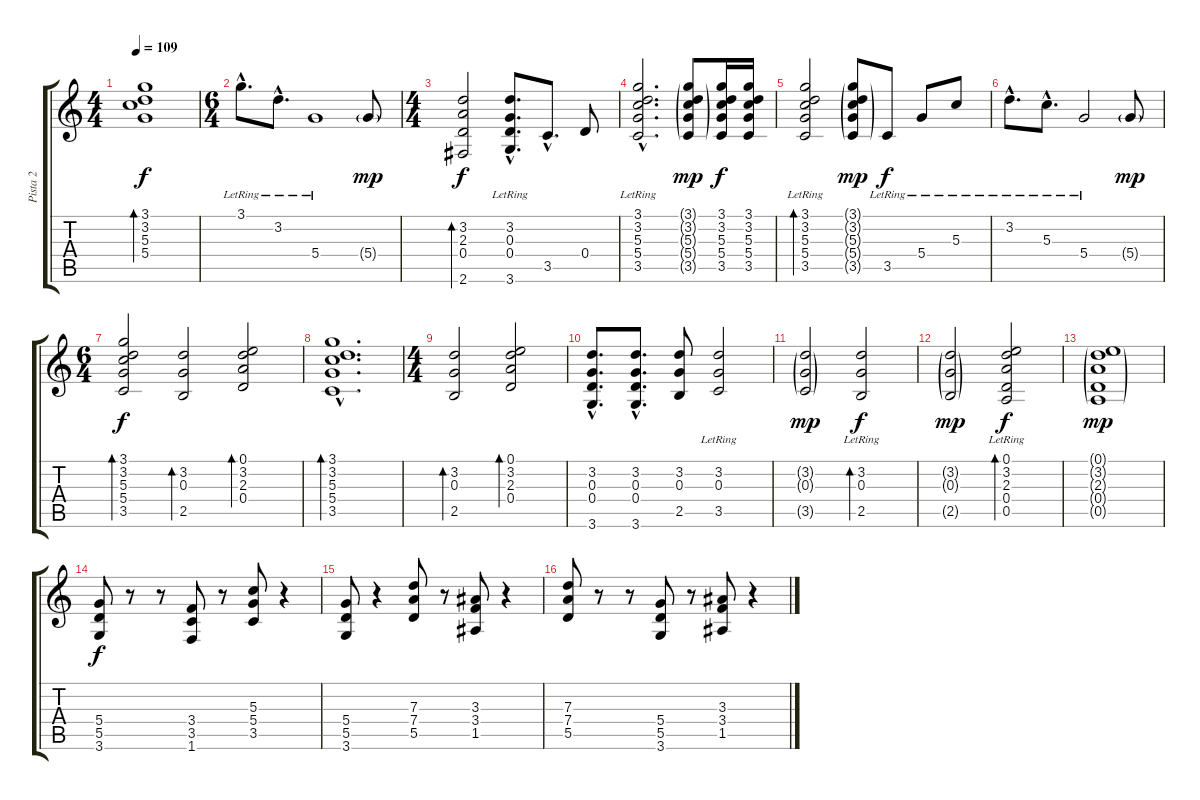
\track ("Pista 2" "Pista 2") {instrument distortionguitar}
\staff {score tabs}
\tuning (E4 B3 G3 D3 A2 E2) {hide}
\ts (4 4)
\tempo 109
\clef g2
\ks c
(3.1 3.2 5.3 5.4).1{bd 120 dy f} |
\ts (6 4)
3.1{hac lr}.8{d} 3.2{hac lr}.8{d} 5.4{lr}.1 5.4{g}.8{dy mp} |
\ts (4 4)
(3.2 2.3 0.4 2.6).2{bd 120 dy f} (3.2{hac lr} 0.3{hac lr} 0.4{hac lr} 3.6{hac}).8{d} 3.5{hac}.8{d} 0.4.8 |
(3.1{hac lr} 3.2{hac lr} 5.3{hac lr} 5.4{hac lr} 3.5{hac lr}).2{d} (3.1{g} 3.2{g} 5.3{g} 5.4{g} 3.5{g}).8{dy mp} (3.1 3.2 5.3 5.4 3.5).16{dy f} (3.1 3.2 5.3 5.4 3.5).16 |
(3.1{lr} 3.2{lr} 5.3{lr} 5.4{lr} 3.5{lr}).2{bd 120} (3.1{g} 3.2{g} 5.3{g} 5.4{g} 3.5{g}).8{dy mp} 3.5{lr}.8{dy f} 5.4{lr}.8 5.3{lr}.8 |
3.2{hac lr}.8{d} 5.3{hac lr}.8{d} 5.4{lr}.2 5.4{g}.8{dy mp} |
\ts (6 4)
(3.1 3.2 5.3 5.4 3.5).2{bd 240 dy f} (3.2 0.3 2.5).2{bd 120} (0.1 3.2 2.3 0.4).2{bd 120} |
(3.1{hac} 3.2{hac} 5.3{hac} 5.4{hac} 3.5{hac}).1{d bd 120} |
\ts (4 4)
(3.2 0.3 2.5).2{bd 120} (0.1 3.2 2.3 0.4).2{bd 120} |
(3.2{hac} 0.3{hac} 0.4{hac} 3.6{hac}).8{d} (3.2{hac} 0.3{hac} 0.4{hac} 3.6{hac}).8{d} (3.2 0.3 2.5).8 (3.2{lr} 0.3{lr} 3.5{lr}).2 |
(3.2{g} 0.3{g} 3.5{g}).2{dy mp} (3.2{lr} 0.3{lr} 2.5{lr}).2{bd 240 dy f} |
(3.2{g} 0.3{g} 2.5{g}).2{dy mp} (0.1{lr} 3.2{lr} 2.3{lr} 0.4{lr} 0.5{lr}).2{bd 240 dy f} |
(0.1{g} 3.2{g} 2.3{g} 0.4{g} 0.5{g}).1{dy mp} |
(5.4 5.5 3.6).8{dy f} r.8 r.8 (3.4 3.5 1.6).8 r.8 (5.3 5.4 3.5).8 r.4 |
(5.4 5.5 3.6).8 r.4 (7.3 7.4 5.5).8 r.8 (3.3 3.4 1.5).8 r.4 |
(7.3 7.4 5.5).8 r.8 r.8 (5.4 5.5 3.6).8 r.8 (3.3 3.4 1.5).8 r.4
